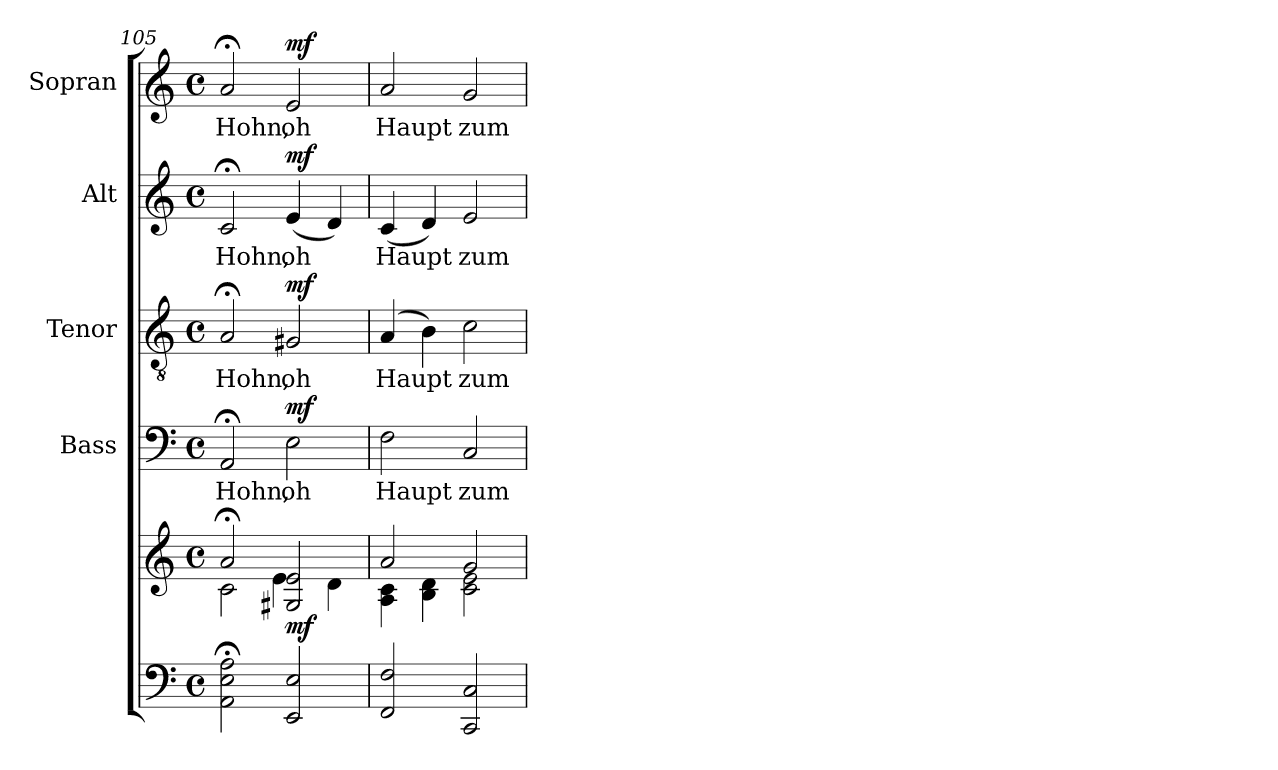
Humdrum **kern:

**kern	**kern	**dynam	**kern	**text	**dynam	**kern	**text	**dynam	**kern	**text	**dynam	**kern	**text	**dynam
*part5	*part5	*part5	*part4	*part4	*part4	*part3	*part3	*part3	*part2	*part2	*part2	*part1	*part1	*part1
*staff6	*staff5	*staff5/6	*staff4	*staff4	*staff4	*staff3	*staff3	*staff3	*staff2	*staff2	*staff2	*staff1	*staff1	*staff1
*	*	*	*I"Bass	*	*	*I"Tenor	*	*	*I"Alt	*	*	*I"Sopran	*	*
*	*	*	*I'B.	*	*	*I'T.	*	*	*I'A.	*	*	*I'S.	*	*
*clefF4	*clefG2	*	*clefF4	*	*	*clefGv2	*	*	*clefG2	*	*	*clefG2	*	*
*k[]	*k[]	*	*k[]	*	*	*k[]	*	*	*k[]	*	*	*k[]	*	*
*C:	*C:	*	*C:	*	*	*C:	*	*	*C:	*	*	*C:	*	*
*M4/4	*M4/4	*	*M4/4	*	*	*M4/4	*	*	*M4/4	*	*	*M4/4	*	*
*met(c)	*met(c)	*	*met(c)	*	*	*met(c)	*	*	*met(c)	*	*	*met(c)	*	*
=105	=105	=105	=105	=105	=105	=105	=105	=105	=105	=105	=105	=105	=105	=105
*	*^	*	*	*	*	*	*	*	*	*	*	*	*	*
!	!	!	!	!	!LO:LY:b	!	!	!LO:LY:b	!	!	!LO:LY:b	!	!	!LO:LY:b	!
2AA\;< 2E\;< 2A\;<	2a;</	2c\	.	2AA;</	Hohn,	.	2A;</	Hohn,	.	2c;</	Hohn,	.	2a;</	Hohn,	.
!	!	!	!LO:DY:b	!	!LO:LY:b	!LO:DY:a	!	!LO:LY:b	!LO:DY:a	!	!LO:LY:b	!LO:DY:a	!	!LO:LY:b	!LO:DY:a
2EE/ 2E/	2G#X/ 2e/	4e\	mf	2E\	oh	mf	2G#X/	oh	mf	(<4e/	oh	mf	2e/	oh	mf
.	.	4d\	.	.	.	.	.	.	.	4d/)	.	.	.	.	.
!!LO:LB:g=z
=106	=106	=106	=106	=106	=106	=106	=106	=106	=106	=106	=106	=106	=106	=106	=106
!	!	!	!	!	!LO:LY:b	!	!	!LO:LY:b	!	!	!LO:LY:b	!	!	!LO:LY:b	!
2FF/ 2F/	2a/	4A\ 4c\	.	2F\	Haupt	.	(4A/	Haupt	.	(<4c/	Haupt	.	2a/	Haupt	.
.	.	4B\ 4d\	.	.	.	.	4B\)	.	.	4d/)	.	.	.	.	.
!	!	!	!	!	!LO:LY:b	!	!	!LO:LY:b	!	!	!LO:LY:b	!	!	!LO:LY:b	!
2CC/ 2C/	2g/	2c\ 2e\	.	2C/	zum	.	2c\	zum	.	2e/	zum	.	2g/	zum	.
*	*v	*v	*	*	*	*	*	*	*	*	*	*	*	*	*
=	=	=	=	=	=	=	=	=	=	=	=	=	=	=
*-	*-	*-	*-	*-	*-	*-	*-	*-	*-	*-	*-	*-	*-	*-
